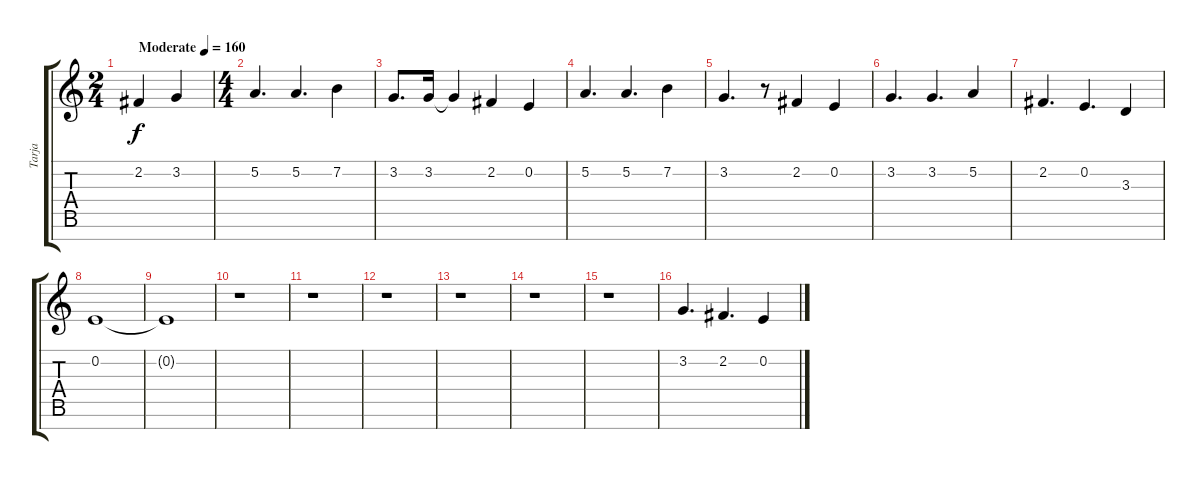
\track ("Tarja" "Tarja") {instrument lead6voice}
\staff {score tabs}
\tuning (B4 E4 B3 G3 D3 A2 E2) {hide}
\ts (2 4)
\tempo (160 "Moderate")
\clef g2
\ks c
2.2.4{dy f instrument lead6voice} 3.2.4 |
\ts (4 4)
5.2.4{d} 5.2.4{d} 7.2.4 |
3.2.8{d} 3.2.16 3.2{t}.4 2.2.4 0.2.4 |
5.2.4{d} 5.2.4{d} 7.2.4 |
3.2.4{d} r.8 2.2.4 0.2.4 |
3.2.4{d} 3.2.4{d} 5.2.4 |
2.2.4{d} 0.2.4{d} 3.3.4 |
0.2.1 |
0.2{t}.1 |
r.1 |
r.1 |
r.1 |
r.1 |
r.1 |
r.1 |
3.2.4{d} 2.2.4{d} 0.2.4
